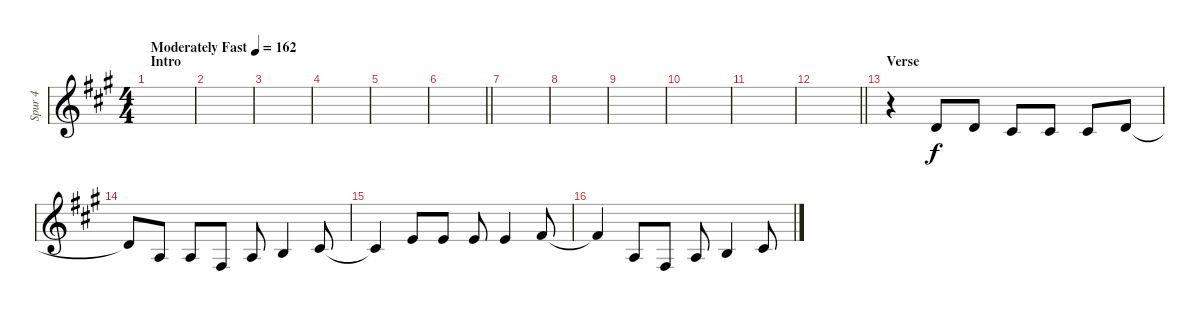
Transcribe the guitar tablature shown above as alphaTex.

\track ("Spur 4" "Spur 4") {instrument lead6voice}
\staff {score}
\tuning (E4 B3 G3 D3 A2 E2) {hide}
\ts (4 4)
\section ("" "Intro")
\tempo (162 "Moderately Fast")
\clef g2
\ks a
|
|
|
|
|
\barLineRight lightlight
|
|
|
|
|
|
\barLineRight lightlight
|
\section ("" "Verse")
r.4 3.2.8 3.2.8 2.2.8 2.2.8 2.2.8 3.2.8 |
3.2{t}.8 2.3.8 2.3.8 4.4.8 2.3.8 4.3.4 6.3.8 |
6.3{t}.4 0.1.8 0.1.8 0.1.8 0.1.4 2.1.8 |
2.1{t}.4 2.3.8 4.4.8 2.3.8 4.3.4 2.2.8
